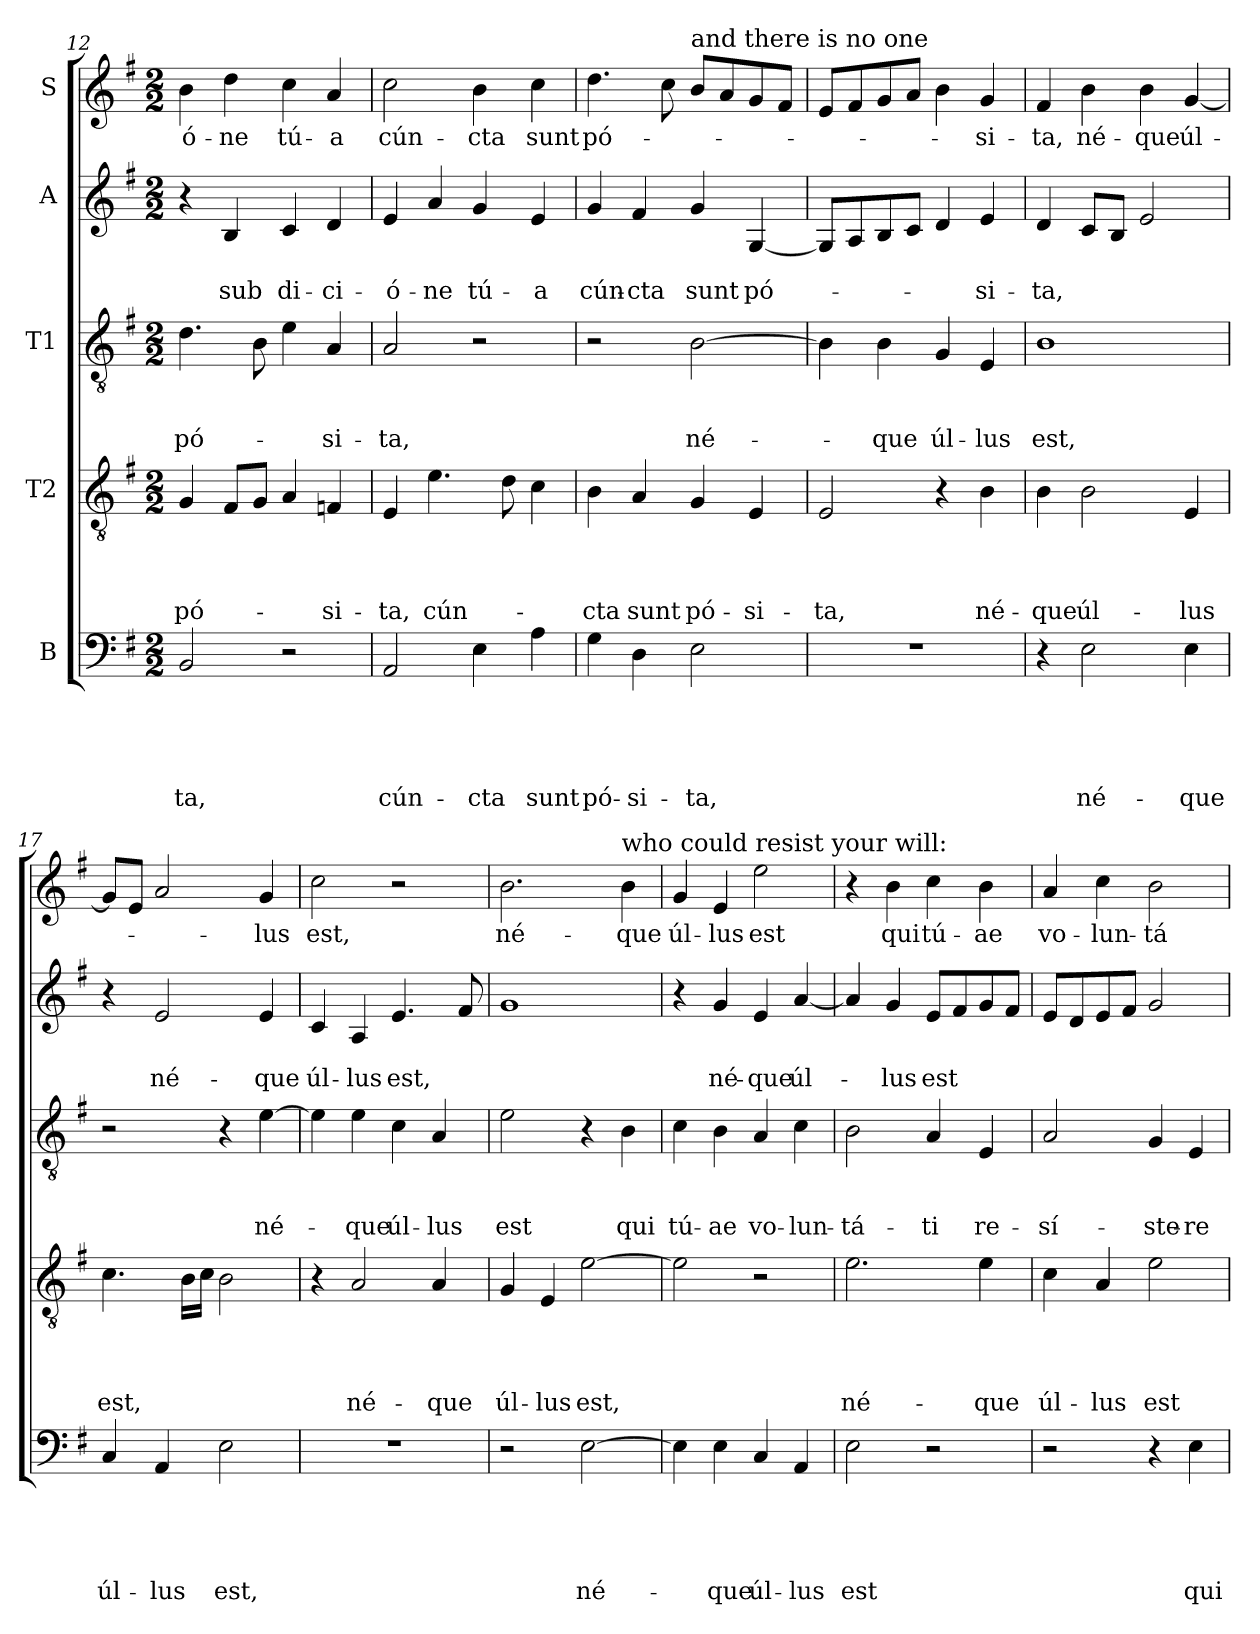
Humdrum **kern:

**kern	**text	**text	**text	**text	**text	**kern	**text	**text	**text	**text	**kern	**text	**text	**text	**kern	**text	**text	**kern	**text
*part5	*part5	*part5	*part5	*part5	*part5	*part4	*part4	*part4	*part4	*part4	*part3	*part3	*part3	*part3	*part2	*part2	*part2	*part1	*part1
*staff5	*staff5	*staff5	*staff5	*staff5	*staff5	*staff4	*staff4	*staff4	*staff4	*staff4	*staff3	*staff3	*staff3	*staff3	*staff2	*staff2	*staff2	*staff1	*staff1
*I"B	*	*	*	*	*	*I"T2	*	*	*	*	*I"T1	*	*	*	*I"A	*	*	*I"S	*
*clefF4	*	*	*	*	*	*clefGv2	*	*	*	*	*clefGv2	*	*	*	*clefG2	*	*	*clefG2	*
*k[f#]	*	*	*	*	*	*k[f#]	*	*	*	*	*k[f#]	*	*	*	*k[f#]	*	*	*k[f#]	*
*G:	*	*	*	*	*	*G:	*	*	*	*	*G:	*	*	*	*G:	*	*	*G:	*
*M2/2	*	*	*	*	*	*M2/2	*	*	*	*	*M2/2	*	*	*	*M2/2	*	*	*M2/2	*
=12	=12	=12	=12	=12	=12	=12	=12	=12	=12	=12	=12	=12	=12	=12	=12	=12	=12	=12	=12
!	!	!	!	!	!LO:LY:b	!	!	!	!	!LO:LY:b	!	!	!	!LO:LY:b	!	!	!	!	!LO:LY:b
2BB/	.	.	.	.	-ta,	4G/	.	.	.	pó-	4.d\	.	.	pó-	4r	.	.	4b\	-ó-
!	!	!	!	!	!	!	!	!	!	!	!	!	!	!	!	!	!LO:LY:b	!	!LO:LY:b
.	.	.	.	.	.	8F#/L	.	.	.	.	.	.	.	.	4B/	.	sub	4dd\	-ne
.	.	.	.	.	.	8G/J	.	.	.	.	8B\	.	.	.	.	.	.	.	.
!	!	!	!	!	!	!	!	!	!	!	!	!	!	!	!	!	!LO:LY:b	!	!LO:LY:b
2r	.	.	.	.	.	4A/	.	.	.	.	4e\	.	.	.	4c/	.	di-	4cc\	tú-
!	!	!	!	!	!	!	!	!	!	!LO:LY:b	!	!	!	!LO:LY:b	!	!	!LO:LY:b	!	!LO:LY:b
.	.	.	.	.	.	4Fn/	.	.	.	-si-	4A/	.	.	-si-	4d/	.	-ci-	4a/	-a
=13	=13	=13	=13	=13	=13	=13	=13	=13	=13	=13	=13	=13	=13	=13	=13	=13	=13	=13	=13
!	!	!	!	!	!LO:LY:b	!	!	!	!	!LO:LY:b	!	!	!	!LO:LY:b	!	!	!LO:LY:b	!	!LO:LY:b
2AA/	.	.	.	.	cún-	4E/	.	.	.	-ta,	2A/	.	.	-ta,	4e/	.	-ó-	2cc\	cún-
!	!	!	!	!	!	!	!	!	!	!LO:LY:b	!	!	!	!	!	!	!LO:LY:b	!	!
.	.	.	.	.	.	4.e\	.	.	.	cún-	.	.	.	.	4a/	.	-ne	.	.
!	!	!	!	!	!LO:LY:b	!	!	!	!	!	!	!	!	!	!	!	!LO:LY:b	!	!LO:LY:b
4E\	.	.	.	.	-cta	.	.	.	.	.	2r	.	.	.	4g/	.	tú-	4b\	-cta
.	.	.	.	.	.	8d\	.	.	.	.	.	.	.	.	.	.	.	.	.
!	!	!	!	!	!LO:LY:b	!	!	!	!	!	!	!	!	!	!	!	!LO:LY:b	!	!LO:LY:b
4A\	.	.	.	.	sunt	4c\	.	.	.	.	.	.	.	.	4e/	.	-a	4cc\	sunt
=14	=14	=14	=14	=14	=14	=14	=14	=14	=14	=14	=14	=14	=14	=14	=14	=14	=14	=14	=14
!	!	!	!	!	!LO:LY:b	!	!	!	!	!LO:LY:b	!	!	!	!	!	!	!LO:LY:b	!	!LO:LY:b
4G\	.	.	.	.	pó-	4B\	.	.	.	-cta	2r	.	.	.	4g/	.	cún-	4.dd\	pó-
!	!	!	!	!	!LO:LY:b	!	!	!	!	!LO:LY:b	!	!	!	!	!	!	!LO:LY:b	!	!
4D\	.	.	.	.	-si-	4A/	.	.	.	sunt	.	.	.	.	4f#/	.	-cta	.	.
.	.	.	.	.	.	.	.	.	.	.	.	.	.	.	.	.	.	8cc\	.
!	!	!	!	!	!	!	!	!	!	!	!	!	!	!	!	!	!	!LO:TX:a:t=and there is no one	!
!	!	!	!	!	!LO:LY:b	!	!	!	!	!LO:LY:b	!	!	!	!LO:LY:b	!	!	!LO:LY:b	!	!
2E\	.	.	.	.	-ta,	4G/	.	.	.	pó-	[2B\	.	.	né-	4g/	.	sunt	8b/L	.
.	.	.	.	.	.	.	.	.	.	.	.	.	.	.	.	.	.	8a/	.
!	!	!	!	!	!	!	!	!	!	!LO:LY:b	!	!	!	!	!	!	!LO:LY:b	!	!
.	.	.	.	.	.	4E/	.	.	.	-si-	.	.	.	.	[4G/	.	pó-	8g/	.
.	.	.	.	.	.	.	.	.	.	.	.	.	.	.	.	.	.	8f#/J	.
=15	=15	=15	=15	=15	=15	=15	=15	=15	=15	=15	=15	=15	=15	=15	=15	=15	=15	=15	=15
!	!	!	!	!	!	!	!	!	!	!LO:LY:b	!	!	!	!	!	!	!	!	!
1r	.	.	.	.	.	2E/	.	.	.	-ta,	4B\]	.	.	.	8G/L]	.	.	8e/L	.
.	.	.	.	.	.	.	.	.	.	.	.	.	.	.	8A/	.	.	8f#/	.
!	!	!	!	!	!	!	!	!	!	!	!	!	!	!LO:LY:b	!	!	!	!	!
.	.	.	.	.	.	.	.	.	.	.	4B\	.	.	-que	8B/	.	.	8g/	.
.	.	.	.	.	.	.	.	.	.	.	.	.	.	.	8c/J	.	.	8a/J	.
!	!	!	!	!	!	!	!	!	!	!	!	!	!	!LO:LY:b	!	!	!	!	!
.	.	.	.	.	.	4r	.	.	.	.	4G/	.	.	úl-	4d/	.	.	4b\	.
!	!	!	!	!	!	!	!	!	!	!LO:LY:b	!	!	!	!LO:LY:b	!	!	!LO:LY:b	!	!LO:LY:b
.	.	.	.	.	.	4B\	.	.	.	né-	4E/	.	.	-lus	4e/	.	-si-	4g/	-si-
!!LO:PB:g=z
=16	=16	=16	=16	=16	=16	=16	=16	=16	=16	=16	=16	=16	=16	=16	=16	=16	=16	=16	=16
!	!	!	!	!	!	!	!	!	!	!LO:LY:b	!	!	!	!LO:LY:b	!	!	!LO:LY:b	!	!LO:LY:b
4r	.	.	.	.	.	4B\	.	.	.	-que	1B	.	.	est,	4d/	.	-ta,	4f#/	-ta,
!	!	!	!	!	!LO:LY:b	!	!	!	!	!LO:LY:b	!	!	!	!	!	!	!	!	!LO:LY:b
2E\	.	.	.	.	né-	2B\	.	.	.	úl-	.	.	.	.	8c/L	.	.	4b\	né-
.	.	.	.	.	.	.	.	.	.	.	.	.	.	.	8B/J	.	.	.	.
!	!	!	!	!	!	!	!	!	!	!	!	!	!	!	!	!	!	!	!LO:LY:b
.	.	.	.	.	.	.	.	.	.	.	.	.	.	.	2e/	.	.	4b\	-que
!	!	!	!	!	!LO:LY:b	!	!	!	!	!LO:LY:b	!	!	!	!	!	!	!	!	!LO:LY:b
4E\	.	.	.	.	-que	4E/	.	.	.	-lus	.	.	.	.	.	.	.	[4g/	úl-
=17	=17	=17	=17	=17	=17	=17	=17	=17	=17	=17	=17	=17	=17	=17	=17	=17	=17	=17	=17
!	!	!	!	!	!LO:LY:b	!	!	!	!	!LO:LY:b	!	!	!	!	!	!	!	!	!
4C/	.	.	.	.	úl-	4.c\	.	.	.	est,	2r	.	.	.	4r	.	.	8g/L]	.
.	.	.	.	.	.	.	.	.	.	.	.	.	.	.	.	.	.	8e/J	.
!	!	!	!	!	!LO:LY:b	!	!	!	!	!	!	!	!	!	!	!	!LO:LY:b	!	!
4AA/	.	.	.	.	-lus	.	.	.	.	.	.	.	.	.	2e/	.	né-	2a/	.
.	.	.	.	.	.	16B\LL	.	.	.	.	.	.	.	.	.	.	.	.	.
.	.	.	.	.	.	16c\JJ	.	.	.	.	.	.	.	.	.	.	.	.	.
!	!	!	!	!	!LO:LY:b	!	!	!	!	!	!	!	!	!	!	!	!	!	!
2E\	.	.	.	.	est,	2B\	.	.	.	.	4r	.	.	.	.	.	.	.	.
!	!	!	!	!	!	!	!	!	!	!	!	!	!	!LO:LY:b	!	!	!LO:LY:b	!	!LO:LY:b
.	.	.	.	.	.	.	.	.	.	.	[4e\	.	.	né-	4e/	.	-que	4g/	-lus
=18	=18	=18	=18	=18	=18	=18	=18	=18	=18	=18	=18	=18	=18	=18	=18	=18	=18	=18	=18
!	!	!	!	!	!	!	!	!	!	!	!	!	!	!	!	!	!LO:LY:b	!	!LO:LY:b
1r	.	.	.	.	.	4r	.	.	.	.	4e\]	.	.	.	4c/	.	úl-	2cc\	est,
!	!	!	!	!	!	!	!	!	!	!LO:LY:b	!	!	!	!LO:LY:b	!	!	!LO:LY:b	!	!
.	.	.	.	.	.	2A/	.	.	.	né-	4e\	.	.	-que	4A/	.	-lus	.	.
!	!	!	!	!	!	!	!	!	!	!	!	!	!	!LO:LY:b	!	!	!LO:LY:b	!	!
.	.	.	.	.	.	.	.	.	.	.	4c\	.	.	úl-	4.e/	.	est,	2r	.
!	!	!	!	!	!	!	!	!	!	!LO:LY:b	!	!	!	!LO:LY:b	!	!	!	!	!
.	.	.	.	.	.	4A/	.	.	.	-que	4A/	.	.	-lus	.	.	.	.	.
.	.	.	.	.	.	.	.	.	.	.	.	.	.	.	8f#/	.	.	.	.
=19	=19	=19	=19	=19	=19	=19	=19	=19	=19	=19	=19	=19	=19	=19	=19	=19	=19	=19	=19
!	!	!	!	!	!	!	!	!	!	!LO:LY:b	!	!	!	!LO:LY:b	!	!	!	!	!LO:LY:b
2r	.	.	.	.	.	4G/	.	.	.	úl-	2e\	.	.	est	1g	.	.	2.b\	né-
!	!	!	!	!	!	!	!	!	!	!LO:LY:b	!	!	!	!	!	!	!	!	!
.	.	.	.	.	.	4E/	.	.	.	-lus	.	.	.	.	.	.	.	.	.
!	!	!	!	!	!LO:LY:b	!	!	!	!	!LO:LY:b	!	!	!	!	!	!	!	!	!
[2E\	.	.	.	.	né-	[2e\	.	.	.	est,	4r	.	.	.	.	.	.	.	.
!	!	!	!	!	!	!	!	!	!	!	!	!	!	!	!	!	!	!LO:TX:a:t=who could resist your will&colon;	!
!	!	!	!	!	!	!	!	!	!	!	!	!	!	!LO:LY:b	!	!	!	!	!LO:LY:b
.	.	.	.	.	.	.	.	.	.	.	4B\	.	.	qui	.	.	.	4b\	-que
=20	=20	=20	=20	=20	=20	=20	=20	=20	=20	=20	=20	=20	=20	=20	=20	=20	=20	=20	=20
!	!	!	!	!	!	!	!	!	!	!	!	!	!	!LO:LY:b	!	!	!	!	!LO:LY:b
4E\]	.	.	.	.	.	2e\]	.	.	.	.	4c\	.	.	tú-	4r	.	.	4g/	úl-
!	!	!	!	!	!LO:LY:b	!	!	!	!	!	!	!	!	!LO:LY:b	!	!	!LO:LY:b	!	!LO:LY:b
4E\	.	.	.	.	-que	.	.	.	.	.	4B\	.	.	-ae	4g/	.	né-	4e/	-lus
!	!	!	!	!	!LO:LY:b	!	!	!	!	!	!	!	!	!LO:LY:b	!	!	!LO:LY:b	!	!LO:LY:b
4C/	.	.	.	.	úl-	2r	.	.	.	.	4A/	.	.	vo-	4e/	.	-que	2ee\	est
!	!	!	!	!	!LO:LY:b	!	!	!	!	!	!	!	!	!LO:LY:b	!	!	!LO:LY:b	!	!
4AA/	.	.	.	.	-lus	.	.	.	.	.	4c\	.	.	-lun-	[4a/	.	úl-	.	.
!!LO:LB:g=z
=21	=21	=21	=21	=21	=21	=21	=21	=21	=21	=21	=21	=21	=21	=21	=21	=21	=21	=21	=21
!	!	!	!	!	!LO:LY:b	!	!	!	!	!LO:LY:b	!	!	!	!LO:LY:b	!	!	!	!	!
2E\	.	.	.	.	est	2.e\	.	.	.	né-	2B\	.	.	-tá-	4a/]	.	.	4r	.
!	!	!	!	!	!	!	!	!	!	!	!	!	!	!	!	!	!LO:LY:b	!	!LO:LY:b
.	.	.	.	.	.	.	.	.	.	.	.	.	.	.	4g/	.	-lus	4b\	qui
!	!	!	!	!	!	!	!	!	!	!	!	!	!	!LO:LY:b	!	!	!LO:LY:b	!	!LO:LY:b
2r	.	.	.	.	.	.	.	.	.	.	4A/	.	.	-ti	8e/L	.	est	4cc\	tú-
.	.	.	.	.	.	.	.	.	.	.	.	.	.	.	8f#/	.	.	.	.
!	!	!	!	!	!	!	!	!	!	!LO:LY:b	!	!	!	!LO:LY:b	!	!	!	!	!LO:LY:b
.	.	.	.	.	.	4e\	.	.	.	-que	4E/	.	.	re-	8g/	.	.	4b\	-ae
.	.	.	.	.	.	.	.	.	.	.	.	.	.	.	8f#/J	.	.	.	.
=22	=22	=22	=22	=22	=22	=22	=22	=22	=22	=22	=22	=22	=22	=22	=22	=22	=22	=22	=22
!	!	!	!	!	!	!	!	!	!	!LO:LY:b	!	!	!	!LO:LY:b	!	!	!	!	!LO:LY:b
2r	.	.	.	.	.	4c\	.	.	.	úl-	2A/	.	.	-sí-	8e/L	.	.	4a/	vo-
.	.	.	.	.	.	.	.	.	.	.	.	.	.	.	8d/	.	.	.	.
!	!	!	!	!	!	!	!	!	!	!LO:LY:b	!	!	!	!	!	!	!	!	!LO:LY:b
.	.	.	.	.	.	4A/	.	.	.	-lus	.	.	.	.	8e/	.	.	4cc\	-lun-
.	.	.	.	.	.	.	.	.	.	.	.	.	.	.	8f#/J	.	.	.	.
!	!	!	!	!	!	!	!	!	!	!LO:LY:b	!	!	!	!LO:LY:b	!	!	!	!	!LO:LY:b
4r	.	.	.	.	.	2e\	.	.	.	est	4G/	.	.	-ste-	2g/	.	.	2b\	-tá-
!	!	!	!	!	!LO:LY:b	!	!	!	!	!	!	!	!	!LO:LY:b	!	!	!	!	!
4E\	.	.	.	.	qui	.	.	.	.	.	4E/	.	.	-re	.	.	.	.	.
=	=	=	=	=	=	=	=	=	=	=	=	=	=	=	=	=	=	=	=
*-	*-	*-	*-	*-	*-	*-	*-	*-	*-	*-	*-	*-	*-	*-	*-	*-	*-	*-	*-
